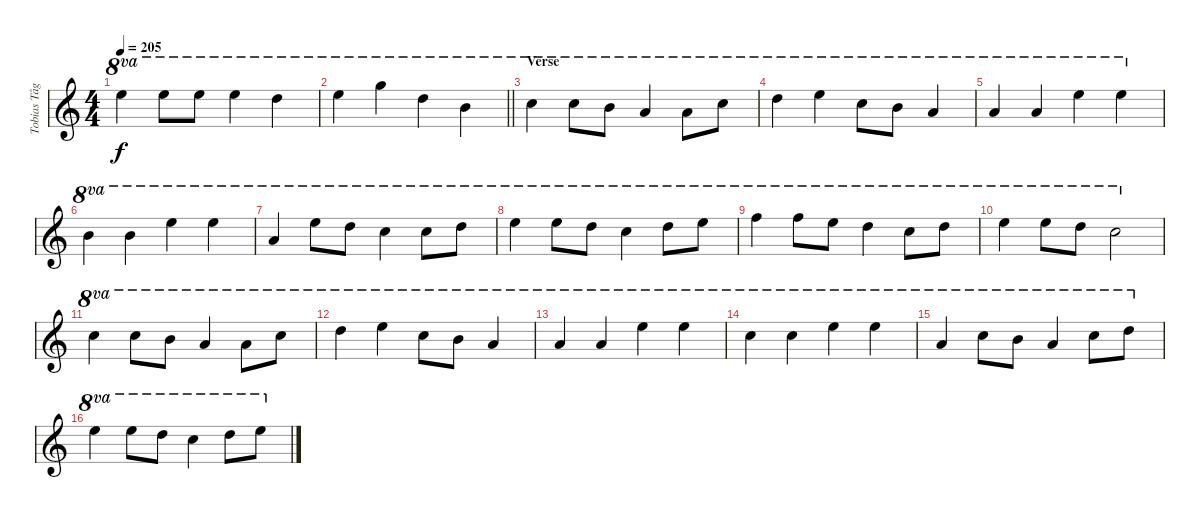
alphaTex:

\track ("Tobias Tåg (session musician)" "Tobias Tåg") {instrument piccolo}
\staff {score}
\tuning (E4 B3 G3 D3 A2 E2) {hide}
\ts (4 4)
\tempo 205
\clef g2
\ks c
24.1.4{ot 8va dy f} 24.1.8{ot 8va} 24.1.8{ot 8va} 24.1.4{ot 8va} 22.1.4{ot 8va} |
\barLineRight lightlight
24.1.4{ot 8va} 27.1.4{ot 8va} 22.1.4{ot 8va} 24.2.4{ot 8va} |
\section ("" "Verse")
20.1.4{ot 8va} 20.1.8{ot 8va} 19.1.8{ot 8va} 17.1.4{ot 8va} 17.1.8{ot 8va} 20.1.8{ot 8va} |
22.1.4{ot 8va} 24.1.4{ot 8va} 20.1.8{ot 8va} 19.1.8{ot 8va} 17.1.4{ot 8va} |
17.1.4{ot 8va} 17.1.4{ot 8va} 24.1.4{ot 8va} 24.1.4{ot 8va} |
19.1.4{ot 8va} 19.1.4{ot 8va} 24.1.4{ot 8va} 24.1.4{ot 8va} |
22.2.4{ot 8va} 24.1.8{ot 8va} 22.1.8{ot 8va} 20.1.4{ot 8va} 20.1.8{ot 8va} 22.1.8{ot 8va} |
24.1.4{ot 8va} 24.1.8{ot 8va} 22.1.8{ot 8va} 20.1.4{ot 8va} 22.1.8{ot 8va} 24.1.8{ot 8va} |
25.1.4{ot 8va} 25.1.8{ot 8va} 24.1.8{ot 8va} 22.1.4{ot 8va} 20.1.8{ot 8va} 22.1.8{ot 8va} |
24.1.4{ot 8va} 24.1.8{ot 8va} 22.1.8{ot 8va} 20.1.2{ot 8va} |
20.1.4{ot 8va} 20.1.8{ot 8va} 19.1.8{ot 8va} 17.1.4{ot 8va} 17.1.8{ot 8va} 20.1.8{ot 8va} |
22.1.4{ot 8va} 24.1.4{ot 8va} 20.1.8{ot 8va} 19.1.8{ot 8va} 17.1.4{ot 8va} |
17.1.4{ot 8va} 17.1.4{ot 8va} 24.1.4{ot 8va} 24.1.4{ot 8va} |
20.1.4{ot 8va} 20.1.4{ot 8va} 24.1.4{ot 8va} 24.1.4{ot 8va} |
22.2.4{ot 8va} 25.2.8{ot 8va} 24.2.8{ot 8va} 22.2.4{ot 8va} 20.1.8{ot 8va} 22.1.8{ot 8va} |
24.1.4{ot 8va} 24.1.8{ot 8va} 22.1.8{ot 8va} 20.1.4{ot 8va} 22.1.8{ot 8va} 24.1.8{ot 8va}
